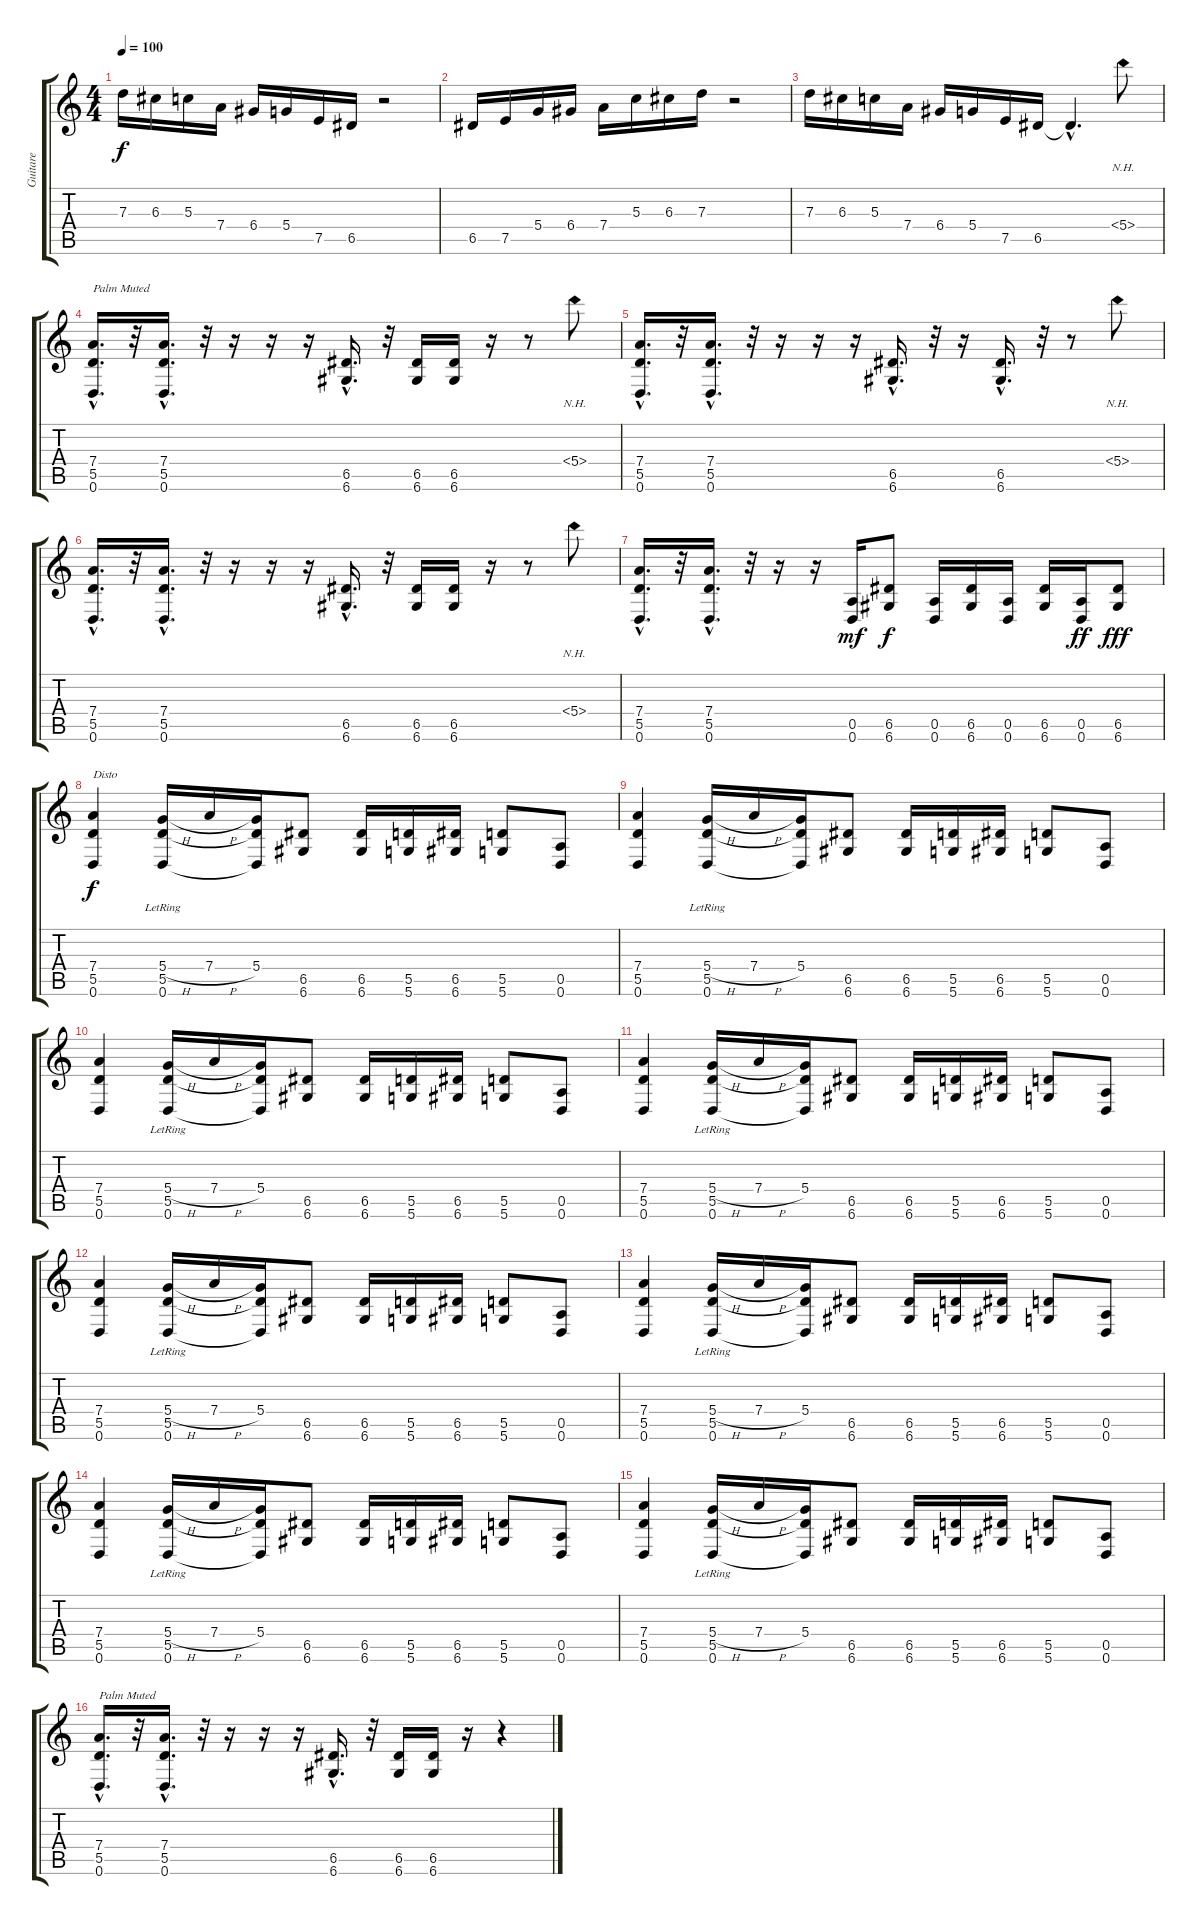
\track ("Guitare" "Guitare") {instrument distortionguitar}
\staff {score tabs}
\tuning (E4 B3 G3 D3 A2 D2) {hide}
\ts (4 4)
\tempo 100
\clef g2
\ks c
7.3.16{dy f} 6.3.16 5.3.16 7.4.16 6.4.16 5.4.16 7.5.16 6.5.16 r.2 |
6.5.16 7.5.16 5.4.16 6.4.16 7.4.16 5.3.16 6.3.16 7.3.16 r.2 |
7.3.16 6.3.16 5.3.16 7.4.16 6.4.16 5.4.16 7.5.16 6.5.16 6.5{hac t}.4{d} 5.4{nh}.8 |
(7.4{hac} 5.5{hac} 0.6{hac}).16{d txt "Palm Muted"} r.32 (7.4{hac} 5.5{hac} 0.6{hac}).16{d} r.32 r.16 r.16 r.16 (6.5{hac} 6.6{hac}).16{d} r.32 (6.5 6.6).16 (6.5 6.6).16 r.16 r.8 5.4{nh}.8 |
(7.4{hac} 5.5{hac} 0.6{hac}).16{d} r.32 (7.4{hac} 5.5{hac} 0.6{hac}).16{d} r.32 r.16 r.16 r.16 (6.5{hac} 6.6{hac}).16{d} r.32 r.16 (6.5{hac} 6.6{hac}).16{d} r.32 r.8 5.4{nh}.8 |
(7.4{hac} 5.5{hac} 0.6{hac}).16{d} r.32 (7.4{hac} 5.5{hac} 0.6{hac}).16{d} r.32 r.16 r.16 r.16 (6.5{hac} 6.6{hac}).16{d} r.32 (6.5 6.6).16 (6.5 6.6).16 r.16 r.8 5.4{nh}.8 |
(7.4{hac} 5.5{hac} 0.6{hac}).16{d} r.32 (7.4{hac} 5.5{hac} 0.6{hac}).16{d} r.32 r.16 r.16 (0.5 0.6).16{dy mf} (6.5 6.6).8{dy f} (0.5 0.6).16 (6.5 6.6).16 (0.5 0.6).16 (6.5 6.6).16 (0.5 0.6).16{dy ff} (6.5 6.6).8{dy fff} |
(7.4 5.5 0.6).4{txt "Disto" dy f} (5.4{h} 5.5{lr} 0.6).16 7.4{h}.16 (5.4 5.5{t} 0.6{t}).16 (6.5 6.6).8 (6.5 6.6).16 (5.5 5.6).16 (6.5 6.6).16 (5.5 5.6).8 (0.5 0.6).8 |
(7.4 5.5 0.6).4 (5.4{h} 5.5{lr} 0.6).16 7.4{h}.16 (5.4 5.5{t} 0.6{t}).16 (6.5 6.6).8 (6.5 6.6).16 (5.5 5.6).16 (6.5 6.6).16 (5.5 5.6).8 (0.5 0.6).8 |
(7.4 5.5 0.6).4 (5.4{h} 5.5{lr} 0.6).16 7.4{h}.16 (5.4 5.5{t} 0.6{t}).16 (6.5 6.6).8 (6.5 6.6).16 (5.5 5.6).16 (6.5 6.6).16 (5.5 5.6).8 (0.5 0.6).8 |
(7.4 5.5 0.6).4 (5.4{h} 5.5{lr} 0.6).16 7.4{h}.16 (5.4 5.5{t} 0.6{t}).16 (6.5 6.6).8 (6.5 6.6).16 (5.5 5.6).16 (6.5 6.6).16 (5.5 5.6).8 (0.5 0.6).8 |
(7.4 5.5 0.6).4 (5.4{h} 5.5{lr} 0.6).16 7.4{h}.16 (5.4 5.5{t} 0.6{t}).16 (6.5 6.6).8 (6.5 6.6).16 (5.5 5.6).16 (6.5 6.6).16 (5.5 5.6).8 (0.5 0.6).8 |
(7.4 5.5 0.6).4 (5.4{h} 5.5{lr} 0.6).16 7.4{h}.16 (5.4 5.5{t} 0.6{t}).16 (6.5 6.6).8 (6.5 6.6).16 (5.5 5.6).16 (6.5 6.6).16 (5.5 5.6).8 (0.5 0.6).8 |
(7.4 5.5 0.6).4 (5.4{h} 5.5{lr} 0.6).16 7.4{h}.16 (5.4 5.5{t} 0.6{t}).16 (6.5 6.6).8 (6.5 6.6).16 (5.5 5.6).16 (6.5 6.6).16 (5.5 5.6).8 (0.5 0.6).8 |
(7.4 5.5 0.6).4 (5.4{h} 5.5{lr} 0.6).16 7.4{h}.16 (5.4 5.5{t} 0.6{t}).16 (6.5 6.6).8 (6.5 6.6).16 (5.5 5.6).16 (6.5 6.6).16 (5.5 5.6).8 (0.5 0.6).8 |
(7.4{hac} 5.5{hac} 0.6{hac}).16{d txt "Palm Muted"} r.32 (7.4{hac} 5.5{hac} 0.6{hac}).16{d} r.32 r.16 r.16 r.16 (6.5{hac} 6.6{hac}).16{d} r.32 (6.5 6.6).16 (6.5 6.6).16 r.16 r.4
